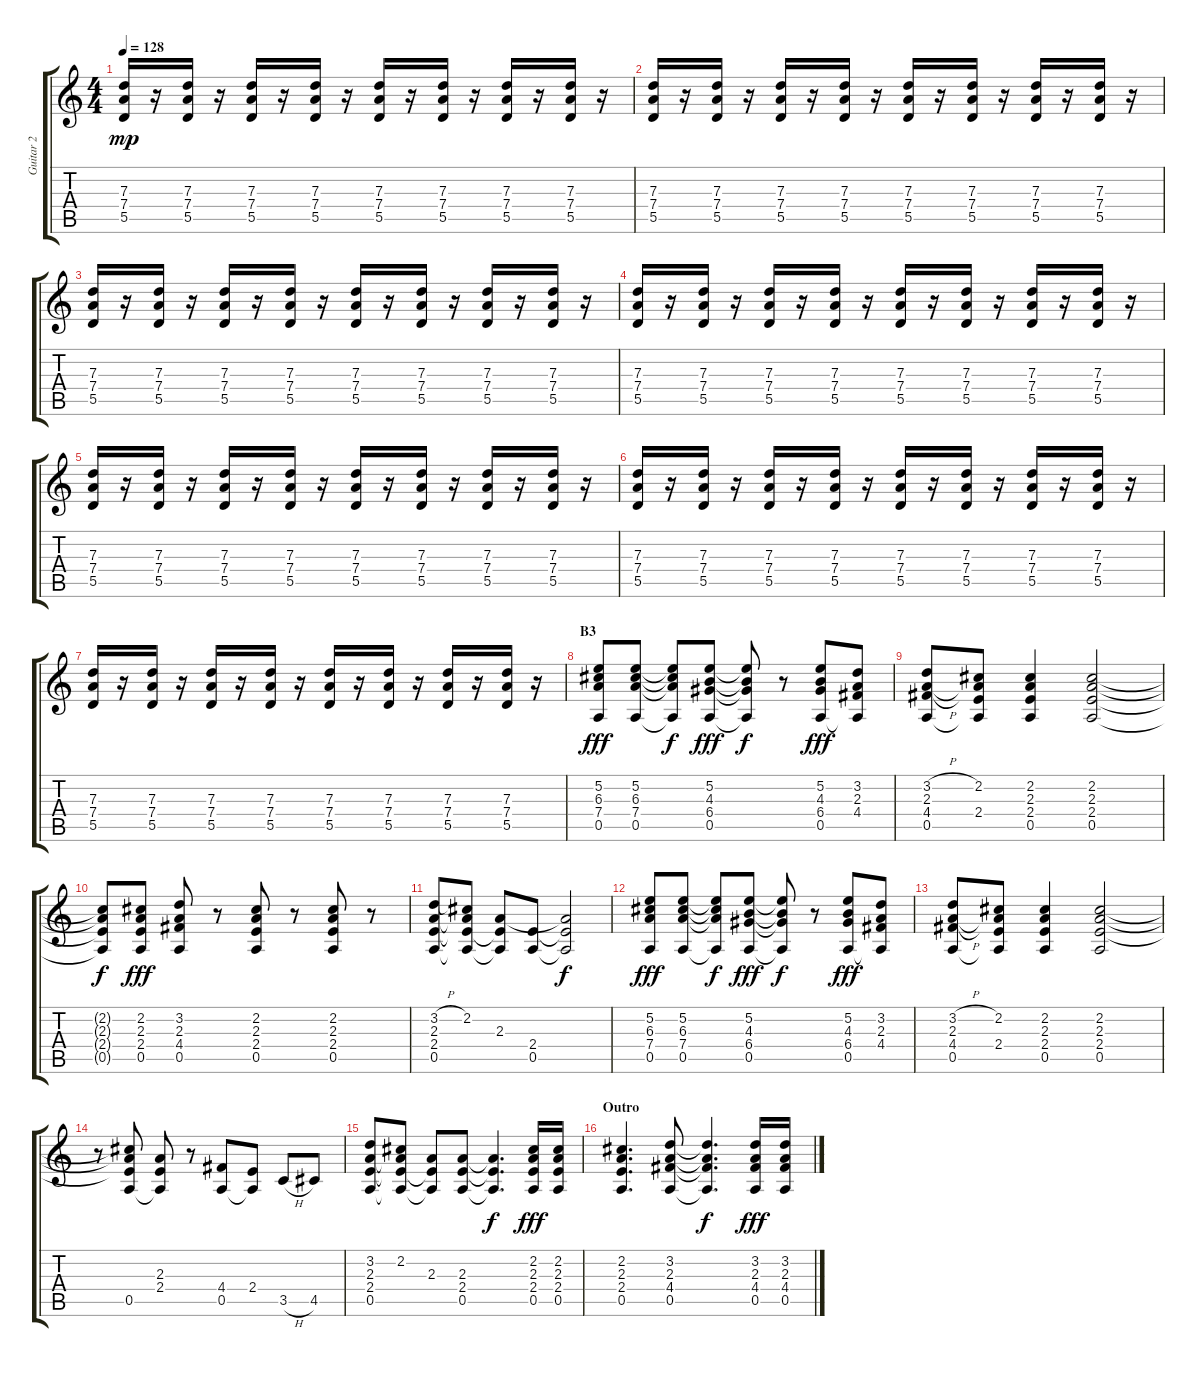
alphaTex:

\track ("Guitar 2" "Guitar 2") {instrument overdrivenguitar}
\staff {score tabs}
\tuning (E4 B3 G3 D3 A2 E2) {hide}
\ts (4 4)
\tempo 128
\clef g2
\ks c
(7.3 7.4 5.5).16{dy mp} r.16 (7.3 7.4 5.5).16 r.16 (7.3 7.4 5.5).16 r.16 (7.3 7.4 5.5).16 r.16 (7.3 7.4 5.5).16 r.16 (7.3 7.4 5.5).16 r.16 (7.3 7.4 5.5).16 r.16 (7.3 7.4 5.5).16 r.16 |
(7.3 7.4 5.5).16 r.16 (7.3 7.4 5.5).16 r.16 (7.3 7.4 5.5).16 r.16 (7.3 7.4 5.5).16 r.16 (7.3 7.4 5.5).16 r.16 (7.3 7.4 5.5).16 r.16 (7.3 7.4 5.5).16 r.16 (7.3 7.4 5.5).16 r.16 |
(7.3 7.4 5.5).16 r.16 (7.3 7.4 5.5).16 r.16 (7.3 7.4 5.5).16 r.16 (7.3 7.4 5.5).16 r.16 (7.3 7.4 5.5).16 r.16 (7.3 7.4 5.5).16 r.16 (7.3 7.4 5.5).16 r.16 (7.3 7.4 5.5).16 r.16 |
(7.3 7.4 5.5).16 r.16 (7.3 7.4 5.5).16 r.16 (7.3 7.4 5.5).16 r.16 (7.3 7.4 5.5).16 r.16 (7.3 7.4 5.5).16 r.16 (7.3 7.4 5.5).16 r.16 (7.3 7.4 5.5).16 r.16 (7.3 7.4 5.5).16 r.16 |
(7.3 7.4 5.5).16 r.16 (7.3 7.4 5.5).16 r.16 (7.3 7.4 5.5).16 r.16 (7.3 7.4 5.5).16 r.16 (7.3 7.4 5.5).16 r.16 (7.3 7.4 5.5).16 r.16 (7.3 7.4 5.5).16 r.16 (7.3 7.4 5.5).16 r.16 |
(7.3 7.4 5.5).16 r.16 (7.3 7.4 5.5).16 r.16 (7.3 7.4 5.5).16 r.16 (7.3 7.4 5.5).16 r.16 (7.3 7.4 5.5).16 r.16 (7.3 7.4 5.5).16 r.16 (7.3 7.4 5.5).16 r.16 (7.3 7.4 5.5).16 r.16 |
(7.3 7.4 5.5).16 r.16 (7.3 7.4 5.5).16 r.16 (7.3 7.4 5.5).16 r.16 (7.3 7.4 5.5).16 r.16 (7.3 7.4 5.5).16 r.16 (7.3 7.4 5.5).16 r.16 (7.3 7.4 5.5).16 r.16 (7.3 7.4 5.5).16 r.16 |
\section ("" "B3")
(5.2 6.3 7.4 0.5).8{dy fff} (5.2 6.3 7.4 0.5).8 (5.2{t} 6.3{t} 7.4{t} 0.5{t}).8{dy f} (5.2 4.3 6.4 0.5).8{dy fff} (5.2{t} 4.3{t} 6.4{t} 0.5{t}).8{dy f} r.8 (5.2 4.3 6.4 0.5).8{dy fff} (3.2 2.3 4.4 0.5{t}).8 |
(3.2{h} 2.3 4.4{h} 0.5).8 (2.2 2.3{t} 2.4 0.5{t}).8 (2.2 2.3 2.4 0.5).4 (2.2 2.3 2.4 0.5).2 |
(2.2{t} 2.3{t} 2.4{t} 0.5{t}).8{dy f} (2.2 2.3 2.4 0.5).8{dy fff} (3.2 2.3 4.4 0.5).8 r.8 (2.2 2.3 2.4 0.5).8 r.8 (2.2 2.3 2.4 0.5).8 r.8 |
(3.2{h} 2.3 2.4 0.5).8 (2.2 2.3{t} 2.4{t} 0.5{t}).8 (2.3 2.4{t} 0.5{t}).8 (2.4 0.5).8 (2.3{t} 2.4{t} 0.5{t}).2{dy f} |
(5.2 6.3 7.4 0.5).8{dy fff} (5.2 6.3 7.4 0.5).8 (5.2{t} 6.3{t} 7.4{t} 0.5{t}).8{dy f} (5.2 4.3 6.4 0.5).8{dy fff} (5.2{t} 4.3{t} 6.4{t} 0.5{t}).8{dy f} r.8 (5.2 4.3 6.4 0.5).8{dy fff} (3.2 2.3 4.4 0.5{t}).8 |
(3.2{h} 2.3 4.4{h} 0.5).8 (2.2 2.3{t} 2.4 0.5{t}).8 (2.2 2.3 2.4 0.5).4 (2.2 2.3 2.4 0.5).2 |
r.8 (2.2{t} 2.3{t} 2.4{t} 0.5).8 (2.3 2.4 0.5{t}).8 r.8 (4.4 0.5).8 (2.4 0.5{t}).8 3.5{h}.8 4.5.8 |
(3.2 2.3 2.4 0.5).8 (2.2 2.3{t} 2.4{t} 0.5{t}).8 (2.3 2.4{t} 0.5{t}).8 (2.3 2.4 0.5).8 (2.3{t} 2.4{t} 0.5{t}).4{d dy f} (2.2 2.3 2.4 0.5).16{dy fff} (2.2 2.3 2.4 0.5).16 |
\section ("" "Outro")
(2.2 2.3 2.4 0.5).4{d} (3.2 2.3 4.4 0.5).8 (3.2{t} 2.3{t} 4.4{t} 0.5{t}).4{d dy f} (3.2 2.3 4.4 0.5).16{dy fff} (3.2 2.3 4.4 0.5).16
